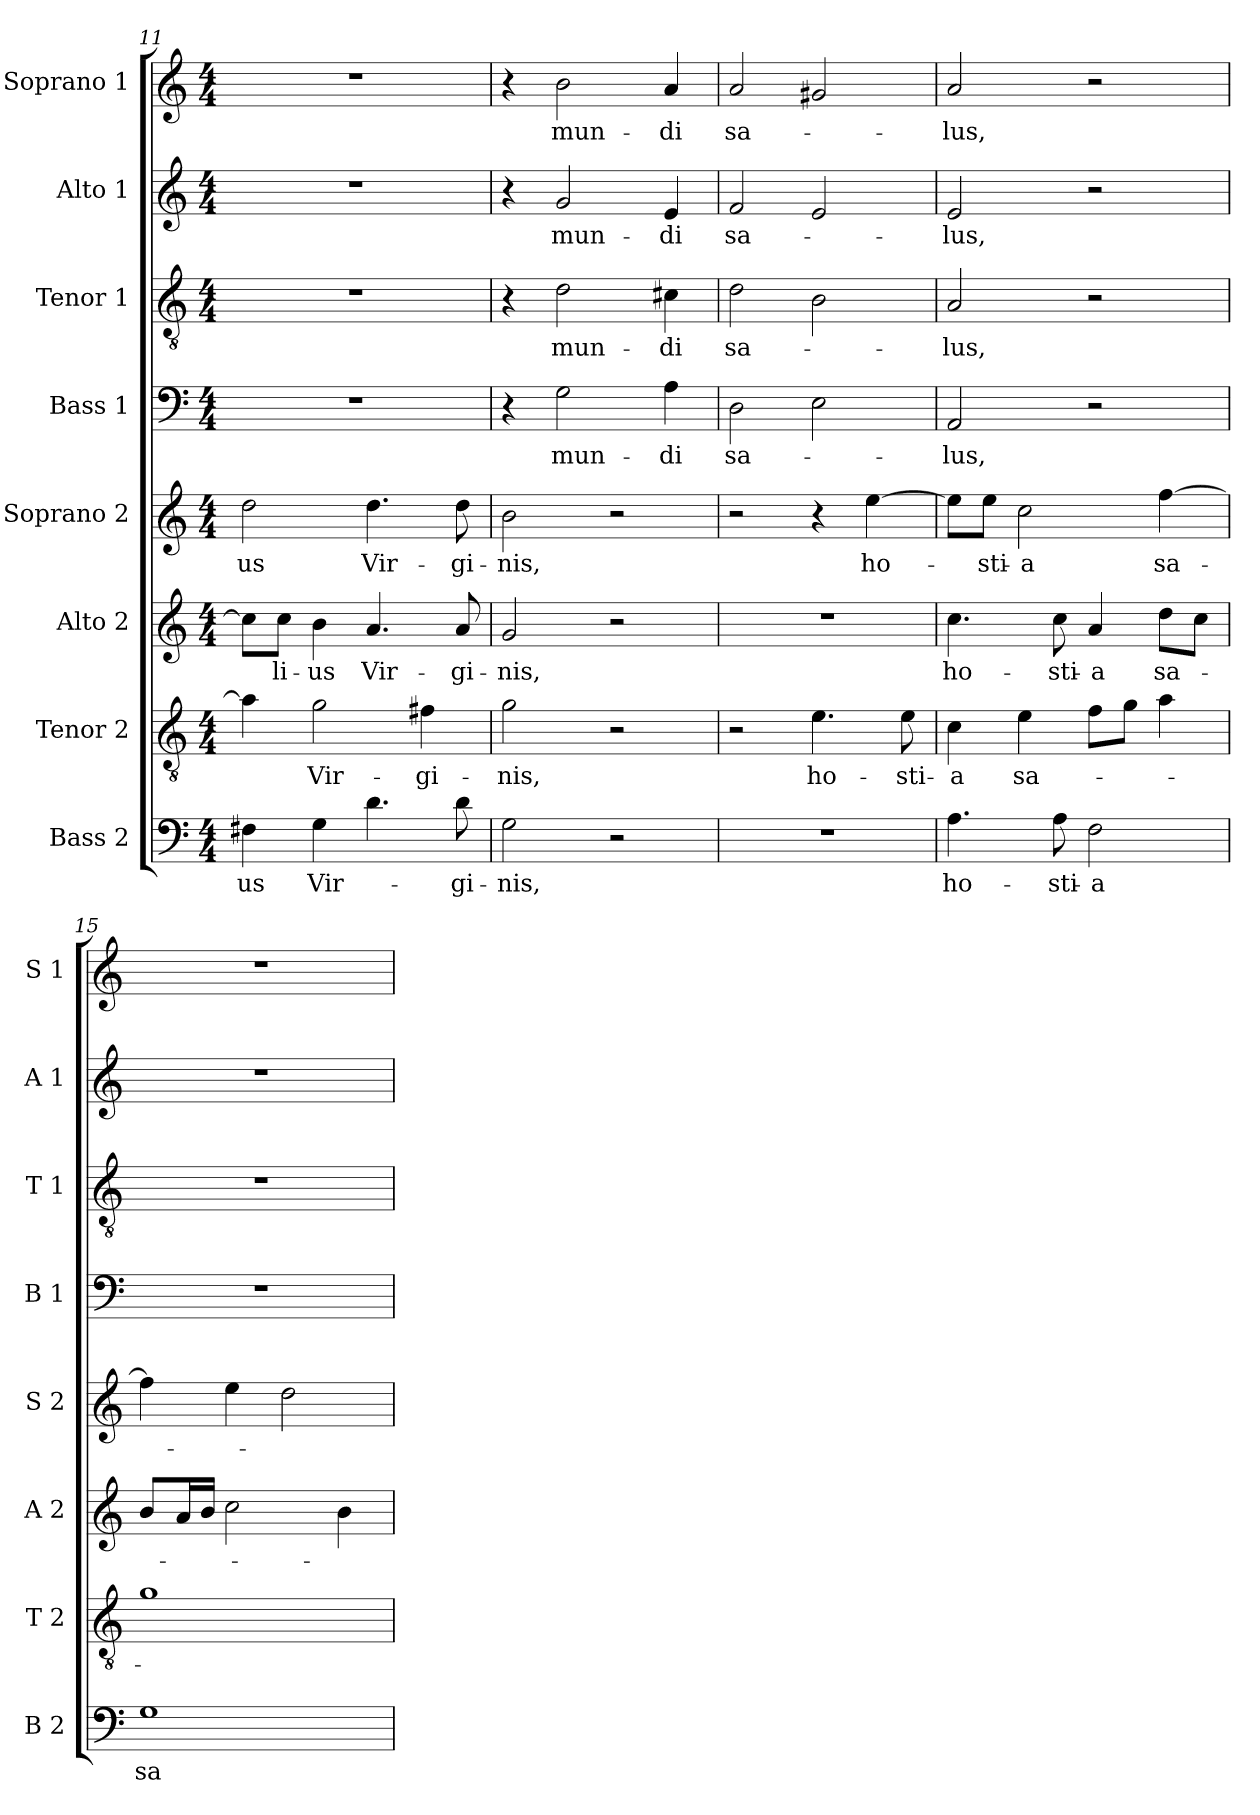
**kern	**text	**kern	**text	**kern	**text	**kern	**text	**kern	**text	**kern	**text	**kern	**text	**kern	**text
*part8	*part8	*part7	*part7	*part6	*part6	*part5	*part5	*part4	*part4	*part3	*part3	*part2	*part2	*part1	*part1
*staff8	*staff8	*staff7	*staff7	*staff6	*staff6	*staff5	*staff5	*staff4	*staff4	*staff3	*staff3	*staff2	*staff2	*staff1	*staff1
*I"Bass 2	*	*I"Tenor 2	*	*I"Alto 2	*	*I"Soprano 2	*	*I"Bass 1	*	*I"Tenor 1	*	*I"Alto 1	*	*I"Soprano 1	*
*I'B 2	*	*I'T 2	*	*I'A 2	*	*I'S 2	*	*I'B 1	*	*I'T 1	*	*I'A 1	*	*I'S 1	*
!!LO:PB:g=z
*clefF4	*	*clefGv2	*	*clefG2	*	*clefG2	*	*clefF4	*	*clefGv2	*	*clefG2	*	*clefG2	*
*k[]	*	*k[]	*	*k[]	*	*k[]	*	*k[]	*	*k[]	*	*k[]	*	*k[]	*
*a:	*	*a:	*	*a:	*	*a:	*	*a:	*	*a:	*	*a:	*	*a:	*
*M4/4	*	*M4/4	*	*M4/4	*	*M4/4	*	*M4/4	*	*M4/4	*	*M4/4	*	*M4/4	*
=11	=11	=11	=11	=11	=11	=11	=11	=11	=11	=11	=11	=11	=11	=11	=11
!	!LO:LY:b	!	!	!	!	!	!LO:LY:b	!	!	!	!	!	!	!	!
4F#X\	-us	4a\]	.	8cc\L]	.	2dd\	-us	1r	.	1r	.	1r	.	1r	.
!	!	!	!	!	!LO:LY:b	!	!	!	!	!	!	!	!	!	!
.	.	.	.	8cc\J	-li-	.	.	.	.	.	.	.	.	.	.
!	!LO:LY:b	!	!LO:LY:b	!	!LO:LY:b	!	!	!	!	!	!	!	!	!	!
4G\	Vir-	2g\	Vir-	4b\	-us	.	.	.	.	.	.	.	.	.	.
!	!	!	!	!	!LO:LY:b	!	!LO:LY:b	!	!	!	!	!	!	!	!
4.d\	.	.	.	4.a/	Vir-	4.dd\	Vir-	.	.	.	.	.	.	.	.
!	!	!	!LO:LY:b	!	!	!	!	!	!	!	!	!	!	!	!
.	.	4f#X\	-gi-	.	.	.	.	.	.	.	.	.	.	.	.
!	!LO:LY:b	!	!	!	!LO:LY:b	!	!LO:LY:b	!	!	!	!	!	!	!	!
8d\	-gi-	.	.	8a/	-gi-	8dd\	-gi-	.	.	.	.	.	.	.	.
=12	=12	=12	=12	=12	=12	=12	=12	=12	=12	=12	=12	=12	=12	=12	=12
!	!LO:LY:b	!	!LO:LY:b	!	!LO:LY:b	!	!LO:LY:b	!	!	!	!	!	!	!	!
2G\	-nis,	2g\	-nis,	2g/	-nis,	2b\	-nis,	4r	.	4r	.	4r	.	4r	.
!	!	!	!	!	!	!	!	!	!LO:LY:b	!	!LO:LY:b	!	!LO:LY:b	!	!LO:LY:b
.	.	.	.	.	.	.	.	2G\	mun-	2d\	mun-	2g/	mun-	2b\	mun-
2r	.	2r	.	2r	.	2r	.	.	.	.	.	.	.	.	.
!	!	!	!	!	!	!	!	!	!LO:LY:b	!	!LO:LY:b	!	!LO:LY:b	!	!LO:LY:b
.	.	.	.	.	.	.	.	4A\	-di	4c#X\	-di	4e/	-di	4a/	-di
=13	=13	=13	=13	=13	=13	=13	=13	=13	=13	=13	=13	=13	=13	=13	=13
!	!	!	!	!	!	!	!	!	!LO:LY:b	!	!LO:LY:b	!	!LO:LY:b	!	!LO:LY:b
1r	.	2r	.	1r	.	2r	.	2D\	sa-	2d\	sa-	2f/	sa-	2a/	sa-
!	!	!	!LO:LY:b	!	!	!	!	!	!	!	!	!	!	!	!
.	.	4.e\	ho-	.	.	4r	.	2E\	.	2B\	.	2e/	.	2g#X/	.
!	!	!	!	!	!	!	!LO:LY:b	!	!	!	!	!	!	!	!
.	.	.	.	.	.	[4ee\	ho-	.	.	.	.	.	.	.	.
!	!	!	!LO:LY:b	!	!	!	!	!	!	!	!	!	!	!	!
.	.	8e\	-sti-	.	.	.	.	.	.	.	.	.	.	.	.
=14	=14	=14	=14	=14	=14	=14	=14	=14	=14	=14	=14	=14	=14	=14	=14
!	!LO:LY:b	!	!LO:LY:b	!	!LO:LY:b	!	!	!	!LO:LY:b	!	!LO:LY:b	!	!LO:LY:b	!	!LO:LY:b
4.A\	ho-	4c\	-a	4.cc\	ho-	8ee\L]	.	2AA/	-lus,	2A/	-lus,	2e/	-lus,	2a/	-lus,
!	!	!	!	!	!	!	!LO:LY:b	!	!	!	!	!	!	!	!
.	.	.	.	.	.	8ee\J	-sti-	.	.	.	.	.	.	.	.
!	!	!	!LO:LY:b	!	!	!	!LO:LY:b	!	!	!	!	!	!	!	!
.	.	4e\	sa-	.	.	2cc\	-a	.	.	.	.	.	.	.	.
!	!LO:LY:b	!	!	!	!LO:LY:b	!	!	!	!	!	!	!	!	!	!
8A\	-sti-	.	.	8cc\	-sti-	.	.	.	.	.	.	.	.	.	.
!	!LO:LY:b	!	!	!	!LO:LY:b	!	!	!	!	!	!	!	!	!	!
2F\	-a	8f\L	.	4a/	-a	.	.	2r	.	2r	.	2r	.	2r	.
.	.	8g\J	.	.	.	.	.	.	.	.	.	.	.	.	.
!	!	!	!	!	!LO:LY:b	!	!LO:LY:b	!	!	!	!	!	!	!	!
.	.	4a\	.	8dd\L	sa-	[4ff\	sa-	.	.	.	.	.	.	.	.
.	.	.	.	8cc\J	.	.	.	.	.	.	.	.	.	.	.
=15	=15	=15	=15	=15	=15	=15	=15	=15	=15	=15	=15	=15	=15	=15	=15
!	!LO:LY:b	!	!	!	!	!	!	!	!	!	!	!	!	!	!
1G	sa-	1g	.	8b/L	.	4ff\]	.	1r	.	1r	.	1r	.	1r	.
.	.	.	.	16a/L	.	.	.	.	.	.	.	.	.	.	.
.	.	.	.	16b/JJ	.	.	.	.	.	.	.	.	.	.	.
.	.	.	.	2cc\	.	4ee\	.	.	.	.	.	.	.	.	.
.	.	.	.	.	.	2dd\	.	.	.	.	.	.	.	.	.
.	.	.	.	4b\	.	.	.	.	.	.	.	.	.	.	.
=	=	=	=	=	=	=	=	=	=	=	=	=	=	=	=
*-	*-	*-	*-	*-	*-	*-	*-	*-	*-	*-	*-	*-	*-	*-	*-
